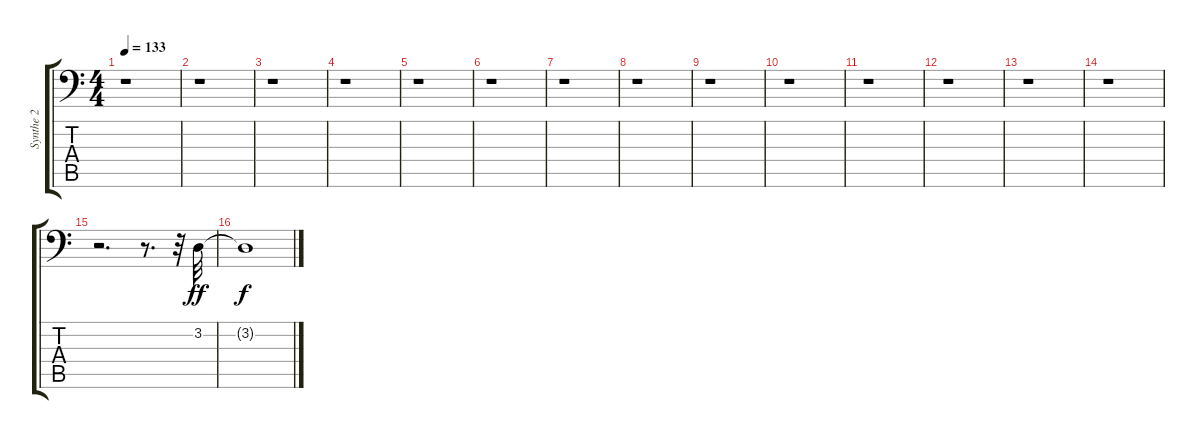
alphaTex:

\track ("Synthe 2" "Synthe 2") {instrument pad8sweep}
\staff {score tabs}
\tuning (E3 B2 G2 D2 A1 D1) {hide}
\ts (4 4)
\tempo 133
\clef f4
\ks c
r.1{dy f} |
r.1 |
r.1 |
r.1 |
r.1 |
r.1 |
r.1 |
r.1 |
r.1 |
r.1 |
r.1 |
r.1 |
r.1 |
r.1 |
r.2{d} r.8{d} r.32 3.2.32{dy ff} |
3.2{t}.1{dy f}
